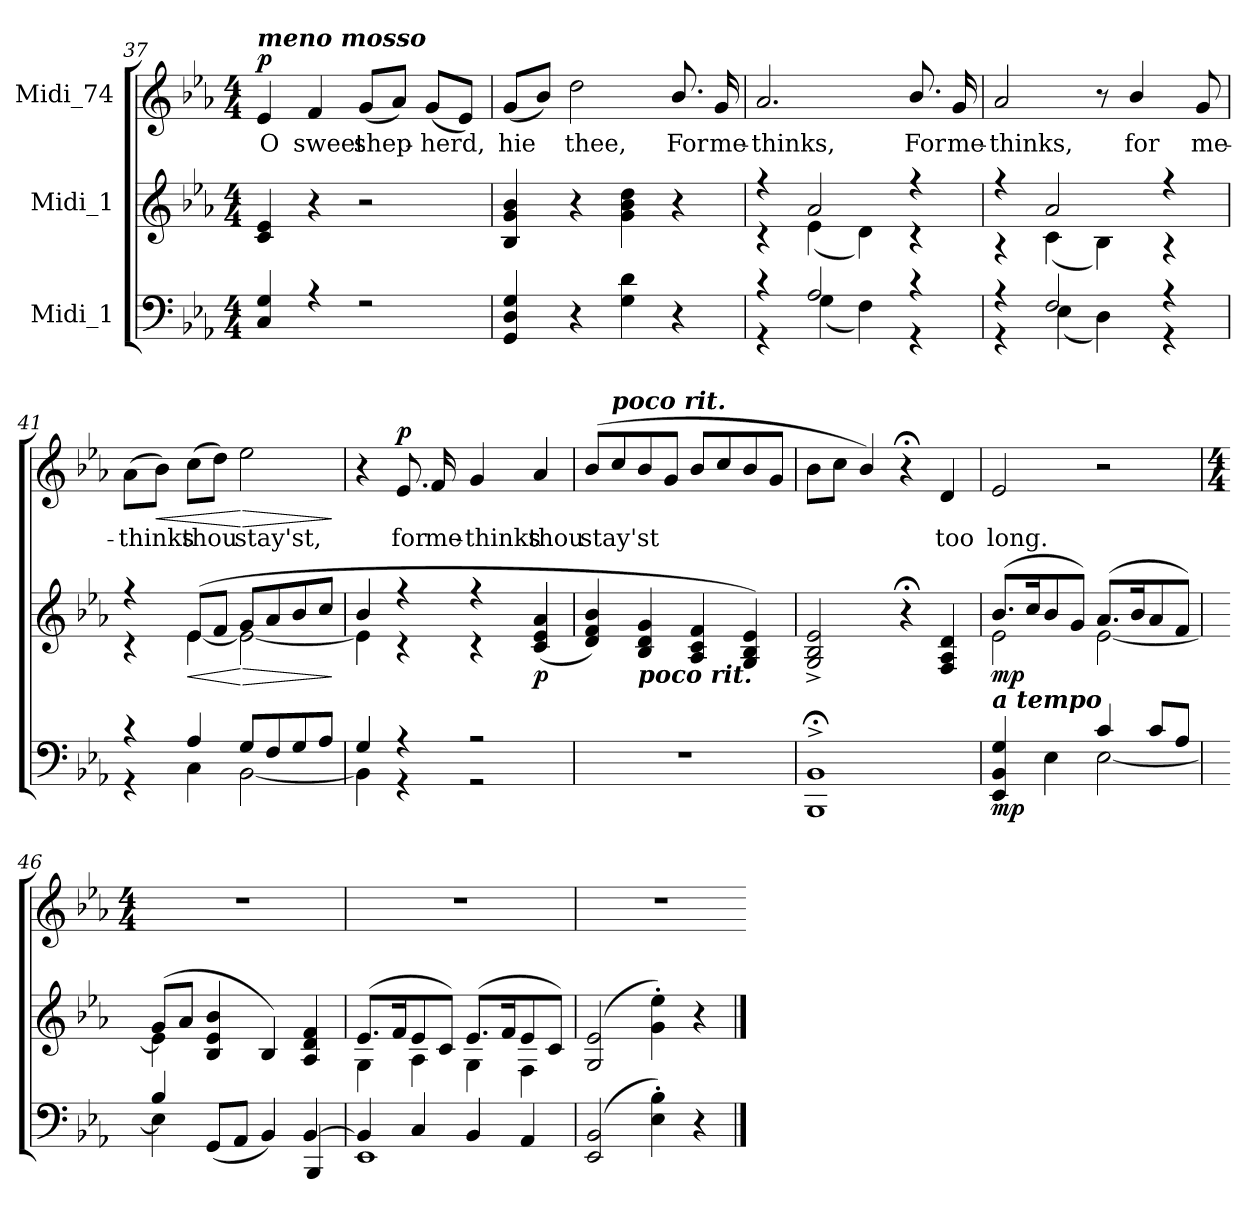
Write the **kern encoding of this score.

**kern	**dynam	**kern	**dynam	**kern	**text	**dynam
*part3	*part3	*part2	*part2	*part1	*part1	*part1
*staff3	*staff3	*staff2	*staff2	*staff1	*staff1	*staff1
*I"Midi_1	*	*I"Midi_1	*	*I"Midi_74	*	*
!!LO:LB:g=z
*clefF4	*	*clefG2	*	*clefG2	*	*
*k[b-e-a-]	*	*k[b-e-a-]	*	*k[b-e-a-]	*	*
*E-:	*	*E-:	*	*E-:	*	*
*M4/4	*	*M4/4	*	*M4/4	*	*
=37	=37	=37	=37	=37	=37	=37
*^	*	*^	*	*	*	*
!	!	!	!	!	!	!LO:TX:a:Bi:t=meno mosso	!	!
!	!	!	!	!	!	!	!LO:LY:b	!LO:DY:b
4C/ 4G/	1ryy	.	4c/ 4e-/	2ryy	.	4e-	O	p
!	!	!	!	!	!	!	!LO:LY:b	!
4r	.	.	4r	.	.	4f	sweet	.
!	!	!	!	!	!	!	!LO:LY:b	!
2r	.	.	2r	2ryy	.	(<8gL	shep-	.
.	.	.	.	.	.	8a-J)	.	.
!	!	!	!	!	!	!	!LO:LY:b	!
.	.	.	.	.	.	(<8gL	herd,	.
.	.	.	.	.	.	8e-J)	.	.
=38	=38	=38	=38	=38	=38	=38	=38	=38
!	!	!	!	!	!	!	!LO:LY:b	!
4GG/ 4D/ 4G/	2ryy	.	4B-/ 4g/ 4b-/	2ryy	.	(<8gL	hie	.
.	.	.	.	.	.	8b-J)	.	.
!	!	!	!	!	!	!	!LO:LY:b	!
4r	.	.	4r	.	.	2dd	thee,	.
4G\ 4d\	2ryy	.	4g\ 4b-\ 4dd\	2ryy	.	.	.	.
!	!	!	!	!	!	!	!LO:LY:b	!
4r	.	.	4r	.	.	8.b-/	For	.
!	!	!	!	!	!	!	!LO:LY:b	!
.	.	.	.	.	.	16g	me-	.
=39	=39	=39	=39	=39	=39	=39	=39	=39
!	!	!	!	!	!	!	!LO:LY:b	!
4r	4r	.	4r	4r	.	2.a-	-thinks,	.
2A-/	(<4G\	.	2a-/	(<4e-\	.	.	.	.
.	4F\)	.	.	4d\)	.	.	.	.
!	!	!	!	!	!	!	!LO:LY:b	!
4r	4r	.	4r	4r	.	8.b-/	For	.
!	!	!	!	!	!	!	!LO:LY:b	!
.	.	.	.	.	.	16g	me-	.
=40	=40	=40	=40	=40	=40	=40	=40	=40
!	!	!	!	!	!	!	!LO:LY:b	!
4r	4r	.	4r	4r	.	2a-	-thinks,	.
2F/	(<4E-\	.	2a-/	(<4c\	.	.	.	.
.	4D\)	.	.	4B-\)	.	8r	.	.
!	!	!	!	!	!	!	!LO:LY:b	!
.	.	.	.	.	.	4b-/	for	.
4r	4r	.	4r	4r	.	.	.	.
!	!	!	!	!	!	!	!LO:LY:b	!
.	.	.	.	.	.	8g	me-	.
=41	=41	=41	=41	=41	=41	=41	=41	=41
!	!	!	!	!	!	!	!LO:LY:b	!
4r	4r	.	4r	4r	.	(>8a-\L	-thinks	.
!	!	!	!	!	!	!	!	!LO:HP:b
.	.	.	.	.	.	8b-\J)	.	<
!	!	!	!	!	!LO:HP:b	!	!LO:LY:b	!
4A-/	4C\	.	(>8e-/L	[4e-\	<	(>8ccL	thou	.
.	.	.	8f/J	.	.	8ddJ)	.	.
!	!	!	!	!	!LO:HP:n=1:b	!	!LO:LY:b	!LO:HP:n=1:b
8G/L	[2BB-\	.	8g/L	2e-\_	[ >	2ee-	stay'st,	[ >
8F/	.	.	8a-/	.	.	.	.	.
8G/	.	.	8b-/	.	.	.	.	.
8A-/J	.	.	8cc/J	.	.	.	.	.
*v	*v	*	*	*	*	*	*	*
*	*	*v	*v	*	*	*	*
.	.	.	]	.	.	]
!!LO:LB:g=z
=42	=42	=42	=42	=42	=42	=42
*^	*	*^	*	*	*	*
4G	4BB-\]	.	4b-/	4e-\]	.	4r	.	.
!	!	!	!	!	!	!	!LO:LY:b	!LO:DY:b
4r	4r	.	4r	4r	.	8.e-	for	p
!	!	!	!	!	!	!	!LO:LY:b	!
.	.	.	.	.	.	16f	me-	.
!	!	!	!	!	!	!	!LO:LY:b	!
2r	2r	.	4r	4r	.	4g	-thinks	.
!	!	!	!	!	!LO:DY:b	!	!LO:LY:b	!
.	.	.	(>4c/ 4e-/ 4a-/	4ryy	p	4a-	thou	.
=43	=43	=43	=43	=43	=43	=43	=43	=43
!	!	!	!	!	!	!	!LO:LY:b	!
1r	2ryy	.	4d/ 4f/ 4b-/)	2ryy	.	(<8b-L	stay'st	.
!	!	!	!	!	!	!LO:TX:a:Bi:t=poco rit.	!	!
.	.	.	.	.	.	8cc	.	.
!	!	!	!LO:TX:b:Bi:t=poco rit.	!	!	!	!	!
.	.	.	4B-/ 4d/ 4g/	.	.	8b-	.	.
.	.	.	.	.	.	8gJ	.	.
.	2ryy	.	4A-/ 4c/ 4f/	2ryy	.	8b-L	.	.
.	.	.	.	.	.	8cc	.	.
.	.	.	4G/ 4B-/ 4e-/)	.	.	8b-	.	.
.	.	.	.	.	.	8gJ	.	.
=44	=44	=44	=44	=44	=44	=44	=44	=44
1BBB-;<^ 1BB-;<^	1ryy	.	2G/^ 2B-/^ 2e-/^	2ryy	.	8b-L	.	.
.	.	.	.	.	.	8ccJ	.	.
.	.	.	.	.	.	4b-/)	.	.
.	.	.	4r;<	2ryy	.	4r;<	.	.
!	!	!	!	!	!	!	!LO:LY:b	!
.	.	.	4F/ 4A-/ 4d/	.	.	4d	too	.
=45	=45	=45	=45	=45	=45	=45	=45	=45
!LO:TX:a:Bi:t=a tempo	!	!	!	!	!	!	!	!
!	!	!LO:DY:b	!	!	!LO:DY:b	!	!LO:LY:b	!
4EE- 4BB- 4G	2ryy	mp	(>8.b-/L	2e-\	mp	2e-	long.	.
.	.	.	16cc/	.	.	.	.	.
4E-\	.	.	8b-/	.	.	.	.	.
.	.	.	8g/J)	.	.	.	.	.
4c/	[2E-\	.	(>8.a-/L	[2e-\	.	2r	.	.
.	.	.	16b-/	.	.	.	.	.
8c/L	.	.	8a-/	.	.	.	.	.
8A-/J	.	.	8f/J)	.	.	.	.	.
!!LO:LB:g=z
=46	=46	=46	=46	=46	=46	=46	=46	=46
*	*	*	*	*	*	*M4/4	*	*
4B-	4E-\]	.	(>8g/L	4e-\]	.	1r	.	.
.	.	.	8a-/J	.	.	.	.	.
(<8GGL	4ryy	.	4B-/ 4e-/ 4b-/	4ryy	.	.	.	.
8AA-J	.	.	.	.	.	.	.	.
4BB-)	4ryy	.	4B-/)	2ryy	.	.	.	.
[4BB-	4BBB-/	.	4A-/ 4d/ 4f/	.	.	.	.	.
=47	=47	=47	=47	=47	=47	=47	=47	=47
4BB-]	1EE-\	.	(>8.e-/L	4G\	.	1r	.	.
.	.	.	16f/	.	.	.	.	.
4C	.	.	8e-/	4A-\	.	.	.	.
.	.	.	8c/J)	.	.	.	.	.
4BB-	.	.	(>8.e-/L	4G\	.	.	.	.
.	.	.	16f/	.	.	.	.	.
4AA-	.	.	8e-/	4F\	.	.	.	.
.	.	.	8c/J)	.	.	.	.	.
=48	=48	=48	=48	=48	=48	=48	=48	=48
(<2EE- 2BB-	2ryy	.	(>2G/ 2e-/	2ryy	.	1r	.	.
4E-\' 4B-\')	2ryy	.	4g\' 4ee-\')	2ryy	.	.	.	.
4r	.	.	4r	.	.	.	.	.
*v	*v	*	*	*	*	*	*	*
*	*	*v	*v	*	*	*	*
==	=	==	=	=	=	=
*-	*-	*-	*-	*-	*-	*-
